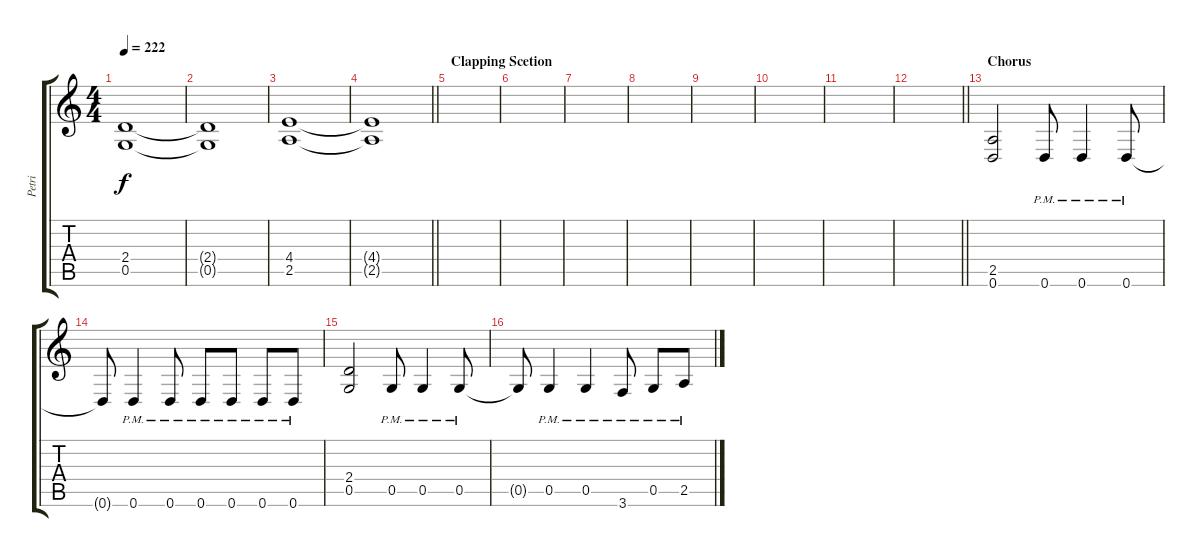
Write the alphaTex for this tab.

\track ("Petri" "Petri") {instrument distortionguitar}
\staff {score tabs}
\tuning (D4 A3 F3 C3 G2 D2) {hide}
\ts (4 4)
\tempo 222
\clef g2
\ks c
(2.4 0.5).1{dy f} |
(2.4{t} 0.5{t}).1 |
(4.4 2.5).1 |
\barLineRight lightlight
(4.4{t} 2.5{t}).1 |
\section ("" "Clapping Scetion")
|
|
|
|
|
|
|
\barLineRight lightlight
|
\section ("" "Chorus")
(2.5 0.6).2 0.6{pm}.8 0.6{pm}.4 0.6{pm}.8 |
0.6{t}.8 0.6{pm}.4 0.6{pm}.8 0.6{pm}.8 0.6{pm}.8 0.6{pm}.8 0.6{pm}.8 |
(2.4 0.5).2 0.5{pm}.8 0.5{pm}.4 0.5{pm}.8 |
0.5{t}.8 0.5{pm}.4 0.5{pm}.4 3.6{pm}.8 0.5{pm}.8 2.5{pm}.8
